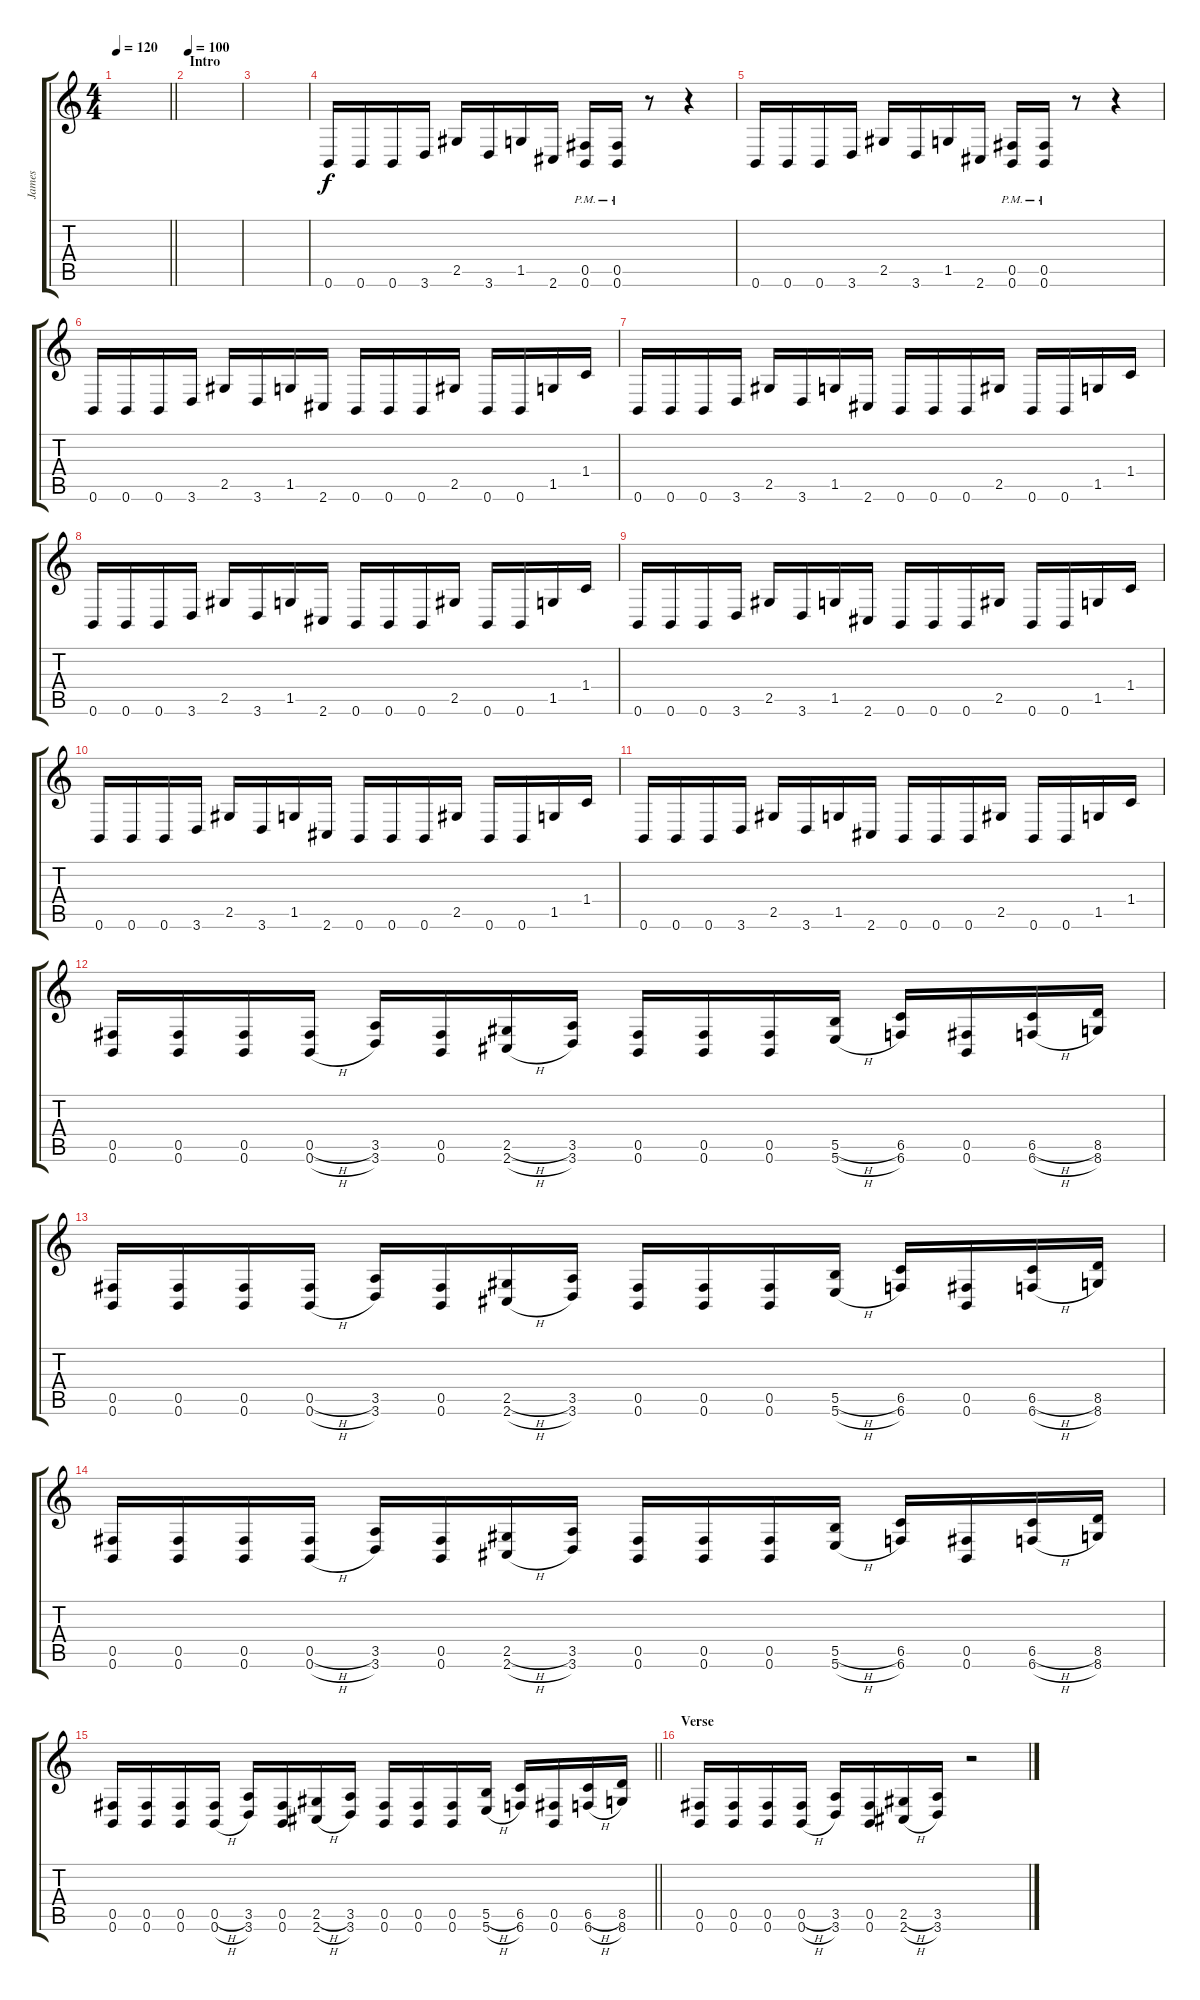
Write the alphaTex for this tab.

\track ("James" "James") {instrument distortionguitar}
\staff {score tabs}
\tuning (Db4 Ab3 E3 B2 Gb2 B1) {hide}
\ts (4 4)
\tempo 120
\clef g2
\barLineRight lightlight
\ks c
|
\section ("" "Intro")
\tempo 100
|
|
0.6.16 0.6.16 0.6.16 3.6.16 2.5.16 3.6.16 1.5.16 2.6.16 (0.5{pm} 0.6{pm}).16 (0.5{pm} 0.6{pm}).16 r.8 r.4 |
0.6.16 0.6.16 0.6.16 3.6.16 2.5.16 3.6.16 1.5.16 2.6.16 (0.5{pm} 0.6{pm}).16 (0.5{pm} 0.6{pm}).16 r.8 r.4 |
0.6.16 0.6.16 0.6.16 3.6.16 2.5.16 3.6.16 1.5.16 2.6.16 0.6.16 0.6.16 0.6.16 2.5.16 0.6.16 0.6.16 1.5.16 1.4.16 |
0.6.16 0.6.16 0.6.16 3.6.16 2.5.16 3.6.16 1.5.16 2.6.16 0.6.16 0.6.16 0.6.16 2.5.16 0.6.16 0.6.16 1.5.16 1.4.16 |
0.6.16 0.6.16 0.6.16 3.6.16 2.5.16 3.6.16 1.5.16 2.6.16 0.6.16 0.6.16 0.6.16 2.5.16 0.6.16 0.6.16 1.5.16 1.4.16 |
0.6.16 0.6.16 0.6.16 3.6.16 2.5.16 3.6.16 1.5.16 2.6.16 0.6.16 0.6.16 0.6.16 2.5.16 0.6.16 0.6.16 1.5.16 1.4.16 |
0.6.16 0.6.16 0.6.16 3.6.16 2.5.16 3.6.16 1.5.16 2.6.16 0.6.16 0.6.16 0.6.16 2.5.16 0.6.16 0.6.16 1.5.16 1.4.16 |
0.6.16 0.6.16 0.6.16 3.6.16 2.5.16 3.6.16 1.5.16 2.6.16 0.6.16 0.6.16 0.6.16 2.5.16 0.6.16 0.6.16 1.5.16 1.4.16 |
(0.5 0.6).16 (0.5 0.6).16 (0.5 0.6).16 (0.5{h} 0.6{h}).16 (3.5 3.6).16 (0.5 0.6).16 (2.5{h} 2.6{h}).16 (3.5 3.6).16 (0.5 0.6).16 (0.5 0.6).16 (0.5 0.6).16 (5.5{h} 5.6{h}).16 (6.5 6.6).16 (0.5 0.6).16 (6.5{h} 6.6{h}).16 (8.5 8.6).16 |
(0.5 0.6).16 (0.5 0.6).16 (0.5 0.6).16 (0.5{h} 0.6{h}).16 (3.5 3.6).16 (0.5 0.6).16 (2.5{h} 2.6{h}).16 (3.5 3.6).16 (0.5 0.6).16 (0.5 0.6).16 (0.5 0.6).16 (5.5{h} 5.6{h}).16 (6.5 6.6).16 (0.5 0.6).16 (6.5{h} 6.6{h}).16 (8.5 8.6).16 |
(0.5 0.6).16 (0.5 0.6).16 (0.5 0.6).16 (0.5{h} 0.6{h}).16 (3.5 3.6).16 (0.5 0.6).16 (2.5{h} 2.6{h}).16 (3.5 3.6).16 (0.5 0.6).16 (0.5 0.6).16 (0.5 0.6).16 (5.5{h} 5.6{h}).16 (6.5 6.6).16 (0.5 0.6).16 (6.5{h} 6.6{h}).16 (8.5 8.6).16 |
\barLineRight lightlight
(0.5 0.6).16 (0.5 0.6).16 (0.5 0.6).16 (0.5{h} 0.6{h}).16 (3.5 3.6).16 (0.5 0.6).16 (2.5{h} 2.6{h}).16 (3.5 3.6).16 (0.5 0.6).16 (0.5 0.6).16 (0.5 0.6).16 (5.5{h} 5.6{h}).16 (6.5 6.6).16 (0.5 0.6).16 (6.5{h} 6.6{h}).16 (8.5 8.6).16 |
\section ("" "Verse")
(0.5 0.6).16 (0.5 0.6).16 (0.5 0.6).16 (0.5{h} 0.6{h}).16 (3.5 3.6).16 (0.5 0.6).16 (2.5{h} 2.6{h}).16 (3.5 3.6).16 r.2
